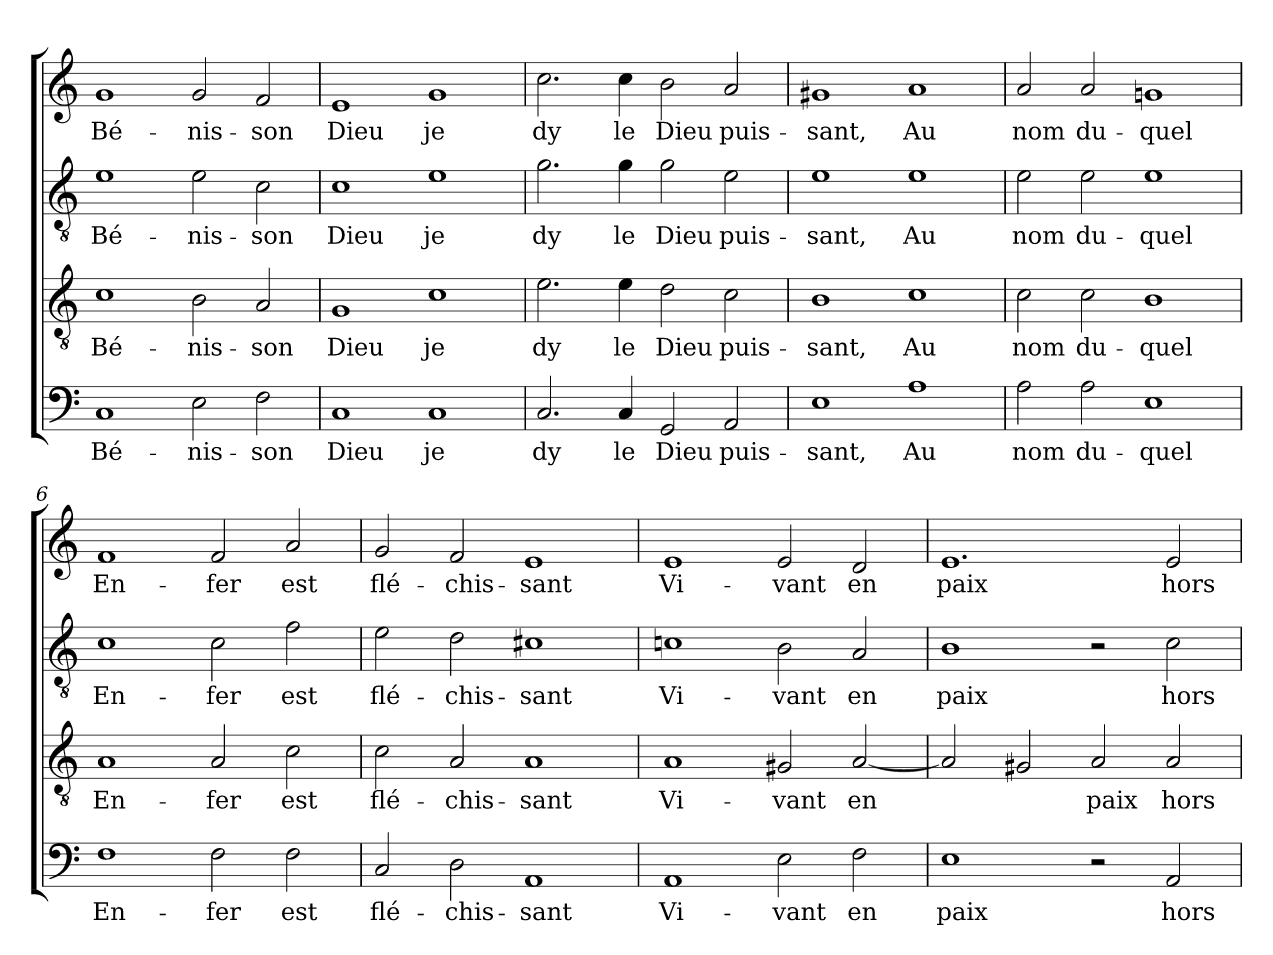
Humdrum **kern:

**kern	**text	**kern	**text	**kern	**text	**kern	**text
*part4	*part4	*part3	*part3	*part2	*part2	*part1	*part1
*staff4	*staff4	*staff3	*staff3	*staff2	*staff2	*staff1	*staff1
*clefF4	*	*clefGv2	*	*clefGv2	*	*clefG2	*
*k[]	*	*k[]	*	*k[]	*	*k[]	*
=1	=1	=1	=1	=1	=1	=1	=1
1C	Bé-	1c	Bé-	1e	Bé-	1g	Bé-
2E	-nis-	2B	-nis-	2e	-nis-	2g	-nis-
2F	-son	2A	-son	2c	-son	2f	-son
=2	=2	=2	=2	=2	=2	=2	=2
1C	Dieu	1G	Dieu	1c	Dieu	1e	Dieu
1C	je	1c	je	1e	je	1g	je
=3	=3	=3	=3	=3	=3	=3	=3
2.C	dy	2.e	dy	2.g	dy	2.cc	dy
4C	le	4e	le	4g	le	4cc	le
2GG	Dieu	2d	Dieu	2g	Dieu	2b	Dieu
2AA	puis-	2c	puis-	2e	puis-	2a	puis-
=4	=4	=4	=4	=4	=4	=4	=4
1E	-sant,	1B	-sant,	1e	-sant,	1g#X	-sant,
1A	Au	1c	Au	1e	Au	1a	Au
!!LO:LB:g=z
=5	=5	=5	=5	=5	=5	=5	=5
2A	nom	2c	nom	2e	nom	2a	nom
2A	du-	2c	du-	2e	du-	2a	du-
1E	-quel	1B	-quel	1e	-quel	1gn	-quel
=6	=6	=6	=6	=6	=6	=6	=6
1F	En-	1A	En-	1c	En-	1f	En-
2F	-fer	2A	-fer	2c	-fer	2f	-fer
2F	est	2c	est	2f	est	2a	est
=7	=7	=7	=7	=7	=7	=7	=7
2C	flé-	2c	flé-	2e	flé-	2g	flé-
2D	-chis-	2A	-chis-	2d	-chis-	2f	-chis-
1AA	-sant	1A	-sant	1c#X	-sant	1e	-sant
=8	=8	=8	=8	=8	=8	=8	=8
1AA	Vi-	1A	Vi-	1cn	Vi-	1e	Vi-
2E	-vant	2G#X	-vant	2B	-vant	2e	-vant
2F	en	[2A	en	2A	en	2d	en
=9	=9	=9	=9	=9	=9	=9	=9
1E	paix	2A]	.	1B	paix	1.e	paix
.	.	2G#X	.	.	.	.	.
2r	.	2A	paix	2r	.	.	.
2AA	hors	2A	hors	2c	hors	2e	hors
=	=	=	=	=	=	=	=
*-	*-	*-	*-	*-	*-	*-	*-
